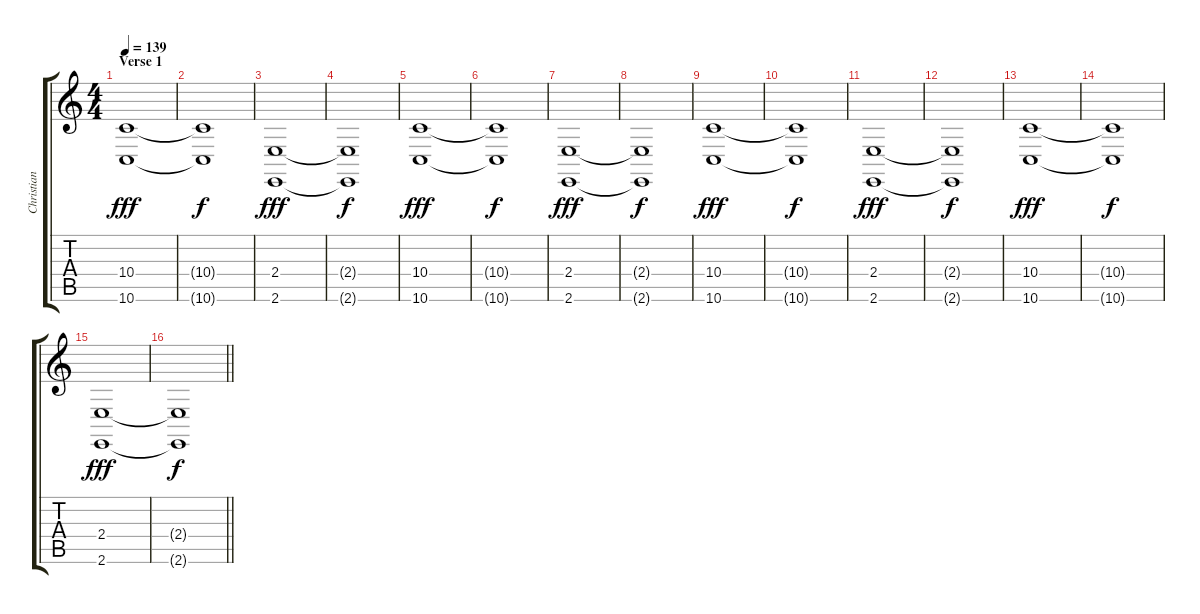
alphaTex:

\track ("Christian McAlhaney" "Christian ") {instrument synthstrings1}
\staff {score tabs}
\tuning (E4 B3 G3 D3 A2 D2) {hide}
\ts (4 4)
\section ("" "Verse 1")
\tempo 139
\clef g2
\ks c
(10.4 10.6).1{dy fff instrument brightacousticpiano} |
(10.4{t} 10.6{t}).1{dy f} |
(2.4 2.6).1{dy fff} |
(2.4{t} 2.6{t}).1{dy f} |
(10.4 10.6).1{dy fff} |
(10.4{t} 10.6{t}).1{dy f} |
(2.4 2.6).1{dy fff} |
(2.4{t} 2.6{t}).1{dy f} |
(10.4 10.6).1{dy fff instrument brightacousticpiano} |
(10.4{t} 10.6{t}).1{dy f} |
(2.4 2.6).1{dy fff} |
(2.4{t} 2.6{t}).1{dy f} |
(10.4 10.6).1{dy fff} |
(10.4{t} 10.6{t}).1{dy f} |
(2.4 2.6).1{dy fff} |
\barLineRight lightlight
(2.4{t} 2.6{t}).1{dy f}
